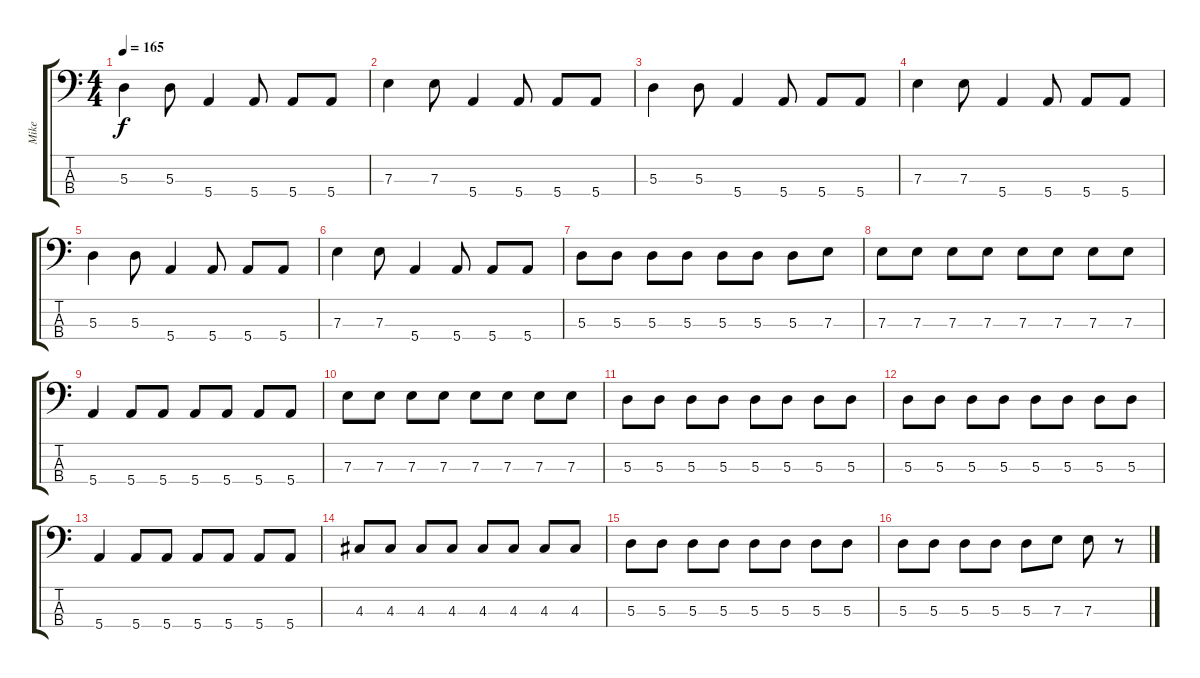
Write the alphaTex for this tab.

\track ("Mike" "Mike") {instrument electricbassfinger}
\staff {score tabs}
\tuning (G2 D2 A1 E1) {hide}
\ts (4 4)
\tempo 165
\clef f4
\ks c
5.3.4{dy f} 5.3.8 5.4.4 5.4.8 5.4.8 5.4.8 |
7.3.4 7.3.8 5.4.4 5.4.8 5.4.8 5.4.8 |
5.3.4 5.3.8 5.4.4 5.4.8 5.4.8 5.4.8 |
7.3.4 7.3.8 5.4.4 5.4.8 5.4.8 5.4.8 |
5.3.4 5.3.8 5.4.4 5.4.8 5.4.8 5.4.8 |
7.3.4 7.3.8 5.4.4 5.4.8 5.4.8 5.4.8 |
5.3.8 5.3.8 5.3.8 5.3.8 5.3.8 5.3.8 5.3.8 7.3.8 |
7.3.8 7.3.8 7.3.8 7.3.8 7.3.8 7.3.8 7.3.8 7.3.8 |
5.4.4 5.4.8 5.4.8 5.4.8 5.4.8 5.4.8 5.4.8 |
7.3.8 7.3.8 7.3.8 7.3.8 7.3.8 7.3.8 7.3.8 7.3.8 |
5.3.8 5.3.8 5.3.8 5.3.8 5.3.8 5.3.8 5.3.8 5.3.8 |
5.3.8 5.3.8 5.3.8 5.3.8 5.3.8 5.3.8 5.3.8 5.3.8 |
5.4.4 5.4.8 5.4.8 5.4.8 5.4.8 5.4.8 5.4.8 |
4.3.8 4.3.8 4.3.8 4.3.8 4.3.8 4.3.8 4.3.8 4.3.8 |
5.3.8 5.3.8 5.3.8 5.3.8 5.3.8 5.3.8 5.3.8 5.3.8 |
5.3.8 5.3.8 5.3.8 5.3.8 5.3.8 7.3.8 7.3.8 r.8
